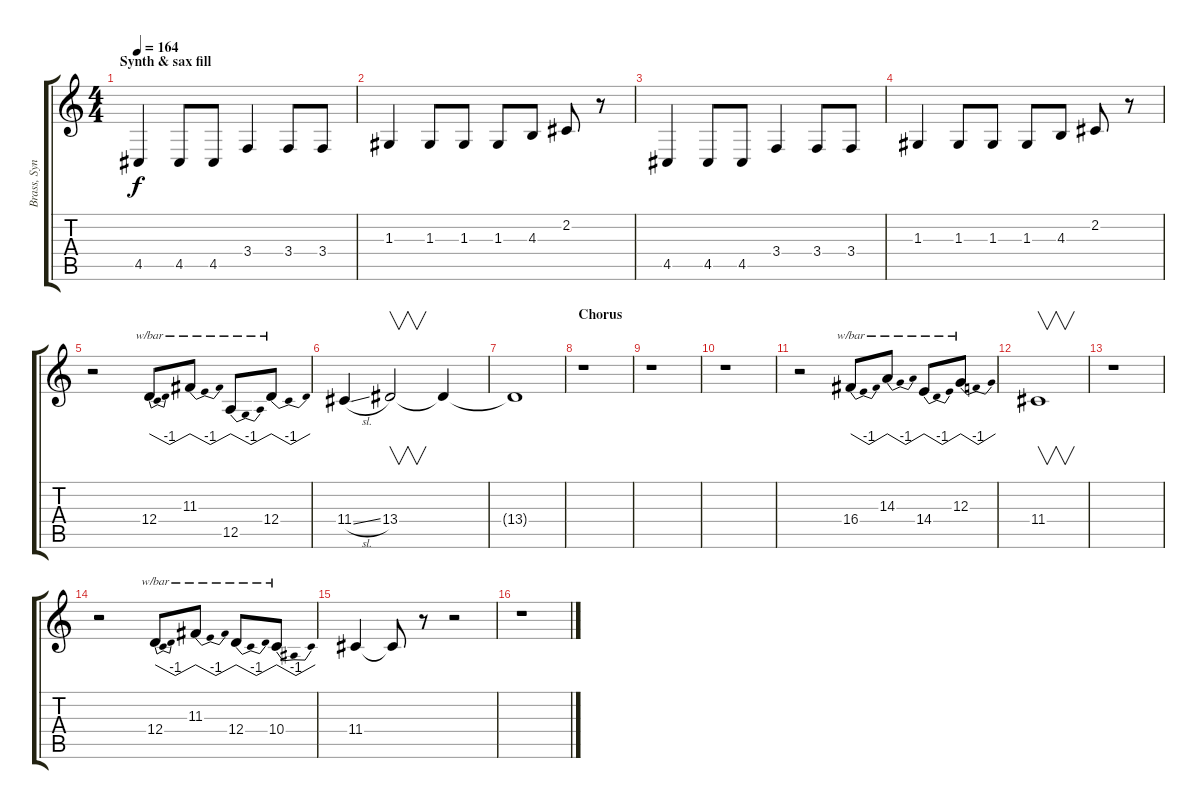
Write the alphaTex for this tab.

\track ("Brass, Synth, Keys, and Accordion" "Brass, Syn") {instrument tenorsax}
\staff {score tabs}
\tuning (E4 B3 G3 D3 A2 E2) {hide}
\ts (4 4)
\section ("" "Synth & sax fill")
\tempo 164
\clef g2
\ks c
4.5.4{dy f instrument tenorsax} 4.5.8 4.5.8 3.4.4 3.4.8 3.4.8 |
1.3.4 1.3.8 1.3.8 1.3.8 4.3.8 2.2.8 r.8 |
4.5.4 4.5.8 4.5.8 3.4.4 3.4.8 3.4.8 |
1.3.4 1.3.8 1.3.8 1.3.8 4.3.8 2.2.8 r.8 |
r.2{instrument lead5charang} 12.4.8{tbe (dip default 0 0 30 -4 60 0)} 11.3.8{tbe (dip default 0 0 30 -4 60 0)} 12.5.8{tbe (dip default 0 0 30 -4 60 0)} 12.4.8{tbe (dip default 0 0 30 -4 60 0)} |
11.4{sl}.4 13.4.2{v} 13.4{t}.4 |
13.4{t}.1 |
\section ("" "Chorus")
r.1 |
r.1 |
r.1 |
r.2 16.4.8{tbe (dip default 0 0 30 -4 60 0)} 14.3.8{tbe (dip default 0 0 30 -4 60 0)} 14.4.8{tbe (dip default 0 0 30 -4 60 0)} 12.3.8{tbe (dip default 0 0 30 -4 60 0)} |
11.4.1{v} |
r.1 |
r.2 12.4.8{tbe (dip default 0 0 30 -4 60 0)} 11.3.8{tbe (dip default 0 0 30 -4 60 0)} 12.4.8{tbe (dip default 0 0 30 -4 60 0)} 10.4.8{tbe (dip default 0 0 30 -4 60 0)} |
11.4.4 11.4{t}.8 r.8 r.2 |
r.1
